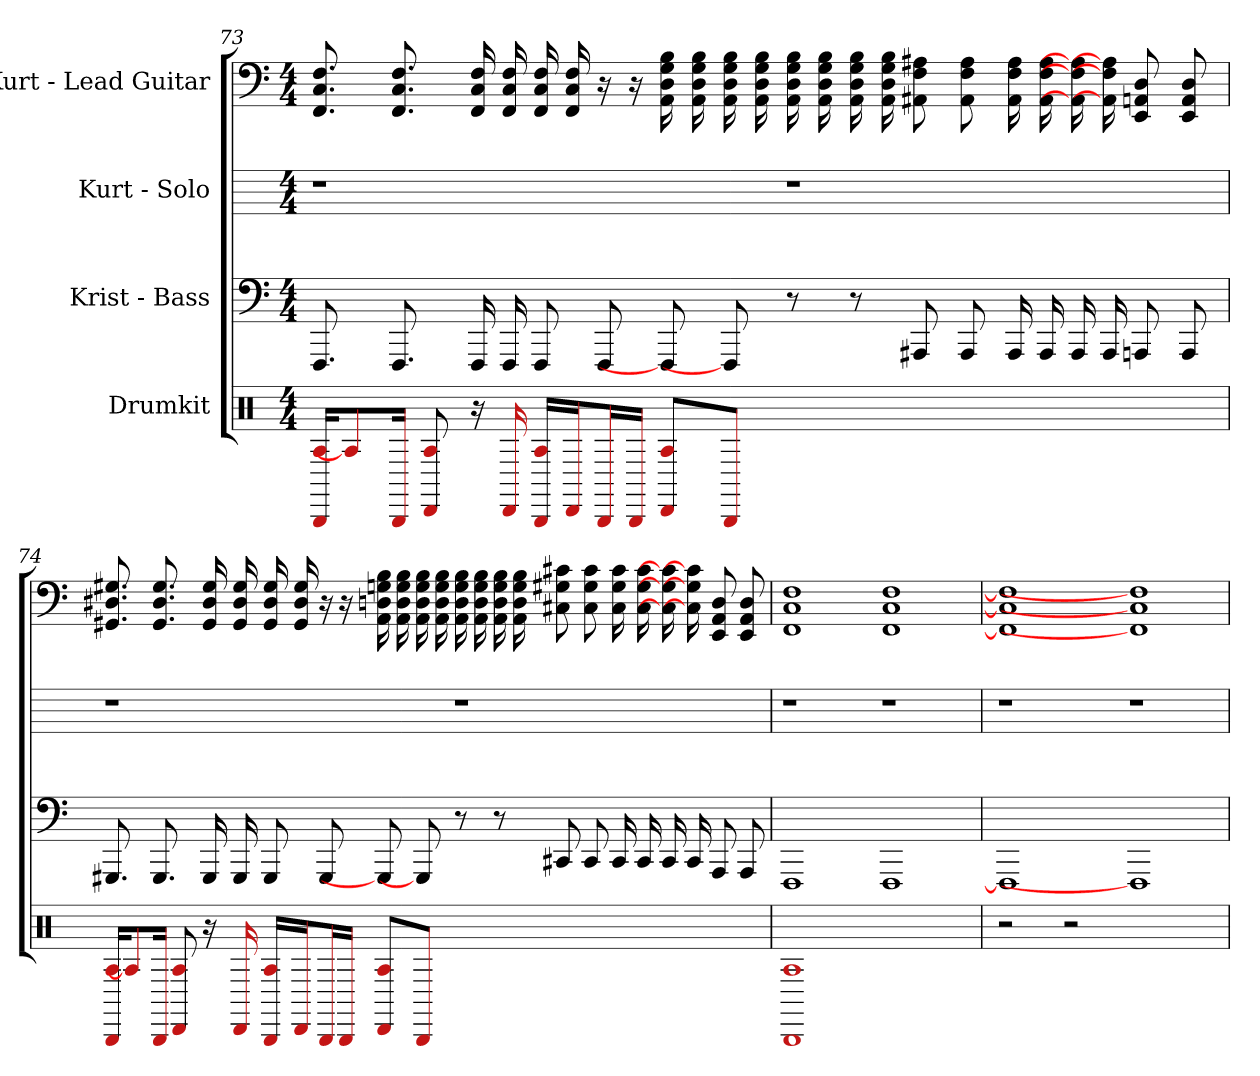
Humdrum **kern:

**kern	**kern	**kern	**kern
*part4	*part3	*part2	*part1
*staff4	*staff3	*staff2	*staff1
*I"Drumkit	*I"Krist - Bass	*I"Kurt - Solo	*I"Kurt - Lead Guitar
*clefX	*	*	*
*k[]	*k[]	*k[]	*k[]
*M4/4	*M4/4	*M4/4	*M4/4
=73	=73	=73	=73
16BBB/ 16A/KL	8.FFF	1r	8.F 8.C 8.FF
8A/]	.	.	.
16BBB/Jk	8.FFF	.	8.F 8.C 8.FF
8DD 8A	.	.	.
16r	16FFF	.	16F 16C 16FF
16DD	16FFF	.	16F 16C 16FF
16BBB/ 16A/LL	8FFF	.	16F 16C 16FF
16DD/J	.	.	16F 16C 16FF
16BBB/L	8FFF	.	16r
16BBB/JJ	.	.	16r
8DD/ 8A/L	8FFF]	.	16B 16G 16D 16AA
.	.	.	16B 16G 16D 16AA
8BBB/J	8FFF]	.	16B 16G 16D 16AA
.	.	.	16B 16G 16D 16AA
1ryy	8r	1r	16B 16G 16D 16AA
.	.	.	16B 16G 16D 16AA
.	8r	.	16B 16G 16D 16AA
.	.	.	16B 16G 16D 16AA
.	8AAA#	.	8A# 8F 8AA#
.	8AAA#	.	8A# 8F 8AA#
.	16AAA#	.	16A# 16F 16AA#
.	16AAA#	.	16A# 16F 16AA#
.	16AAA#	.	16A#] 16F] 16AA#]
.	16AAA#	.	16A#] 16F] 16AA#]
.	8AAA	.	8D 8AA 8EE
.	8AAA	.	8D 8AA 8EE
=74	=74	=74	=74
16BBB/ 16A/KL	8.GGG#	1r	8.G# 8.D# 8.GG#
8A/]	.	.	.
16BBB/Jk	8.GGG#	.	8.G# 8.D# 8.GG#
8DD 8A	.	.	.
16r	16GGG#	.	16G# 16D# 16GG#
16DD	16GGG#	.	16G# 16D# 16GG#
16BBB/ 16A/LL	8GGG#	.	16G# 16D# 16GG#
16DD/J	.	.	16G# 16D# 16GG#
16BBB/L	8GGG#	.	16r
16BBB/JJ	.	.	16r
8DD/ 8A/L	8GGG#]	.	16B 16G 16D 16AA
.	.	.	16B 16G 16D 16AA
8BBB/J	8GGG#]	.	16B 16G 16D 16AA
.	.	.	16B 16G 16D 16AA
1ryy	8r	1r	16B 16G 16D 16AA
.	.	.	16B 16G 16D 16AA
.	8r	.	16B 16G 16D 16AA
.	.	.	16B 16G 16D 16AA
.	8CC#	.	8c# 8G# 8C#
.	8CC#	.	8c# 8G# 8C#
.	16CC#	.	16c# 16G# 16C#
.	16CC#	.	16c# 16G# 16C#
.	16CC#	.	16c#] 16G#] 16C#]
.	16CC#	.	16c#] 16G#] 16C#]
.	8AAA	.	8D 8AA 8EE
.	8AAA	.	8D 8AA 8EE
=75	=75	=75	=75
1BBB 1A	1FFF	1r	1F 1C 1FF
1ryy	1FFF	1r	1F 1C 1FF
=76	=76	=76	=76
2r	1FFF]	1r	1F] 1C] 1FF]
2r	.	.	.
1ryy	1FFF]	1r	1F] 1C] 1FF]
=	=	=	=
*-	*-	*-	*-
